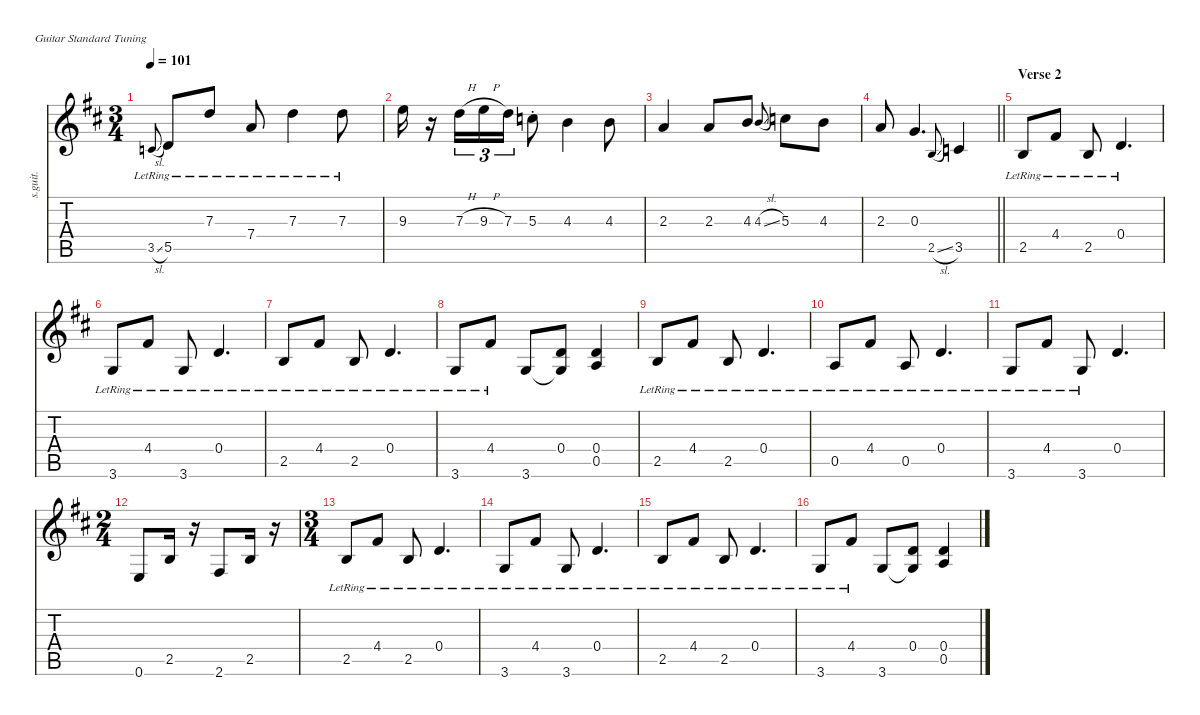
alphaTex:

\defaultSystemsLayout 4
\hideDynamics
\bracketExtendMode nobrackets
\otherSystemsTrackNameOrientation horizontal
\track ("Guitar 2" "s.guit.") {defaultSystemsLayout 32 instrument electricguitarclean}
\staff {score tabs}
\tuning (E4 B3 G3 D3 A2 E2)
\ts (3 4)
\tempo 101
\clef g2
\ks bminor
3.5{sl lr acc forcenatural}.8{gr onbeat dy mf beam Up} 5.5{lr acc forcenatural}.8{dy f beam Up} 7.3{lr acc forcenatural}.8{beam Up} 7.4{lr acc forcenatural}.8{beam Up} 7.3{lr acc forcenatural}.4{beam Down} 7.3{lr acc forcenatural}.8{beam Down} |
9.3{acc forcenatural}.16{beam Down} r.16{beam Down} 7.3{h acc forcenatural}.16{tu (3 2) beam Down} 9.3{h acc forcenatural}.16{tu (3 2) beam Down} 7.3{acc forcenatural}.16{tu (3 2) beam Down} 5.3{st acc forcenatural}.8{beam Down} 4.3{acc forcenatural}.4{beam Down} 4.3{acc forcenatural}.8{beam Down} |
2.3{acc forcenatural}.4{beam Up} 2.3{acc forcenatural}.8{beam Up} 4.3{acc forcenatural}.8{beam Up} 4.3{sl acc forcenatural}.8{gr onbeat dy mf beam Up} 5.3{acc forcenatural}.8{dy f beam Down} 4.3{acc forcenatural}.8{beam Down} |
\barLineRight lightlight
2.3{acc forcenatural}.8{beam Up} 0.3{acc forcenatural}.4{d beam Up} 2.5{sl acc forcenatural}.8{gr onbeat dy mf beam Up} 3.5{acc forcenatural}.4{dy f beam Up} |
\section ("" "Verse 2")
2.5{lr acc forcenatural}.8{beam Up} 4.4{lr acc #}.8{beam Up} 2.5{lr acc forcenatural}.8{beam Up} 0.4{lr acc forcenatural}.4{d beam Up} |
3.6{lr acc forcenatural}.8{beam Up} 4.4{lr acc #}.8{beam Up} 3.6{lr acc forcenatural}.8{beam Up} 0.4{lr acc forcenatural}.4{d beam Up} |
2.5{lr acc forcenatural}.8{beam Up} 4.4{lr acc #}.8{beam Up} 2.5{lr acc forcenatural}.8{beam Up} 0.4{lr acc forcenatural}.4{d beam Up} |
3.6{lr acc forcenatural}.8{beam Up} 4.4{lr acc #}.8{beam Up} 3.6{acc forcenatural}.8{beam Up} (0.4{acc forcenatural} 3.6{t acc forcenatural}).8{beam Up} (0.4{acc forcenatural} 0.5{acc forcenatural}).4{beam Up} |
2.5{lr acc forcenatural}.8{beam Up} 4.4{lr acc #}.8{beam Up} 2.5{lr acc forcenatural}.8{beam Up} 0.4{lr acc forcenatural}.4{d beam Up} |
0.5{lr acc forcenatural}.8{beam Up} 4.4{lr acc #}.8{beam Up} 0.5{lr acc forcenatural}.8{beam Up} 0.4{lr acc forcenatural}.4{d beam Up} |
3.6{lr acc forcenatural}.8{beam Up} 4.4{lr acc #}.8{beam Up} 3.6{lr acc forcenatural}.8{beam Up} 0.4{acc forcenatural}.4{d beam Up} |
\ts (2 4)
\beaming (8 2 2)
0.6{acc forcenatural}.8{beam Up} 2.5{acc forcenatural}.16{beam Up} r.16{beam Up} 2.6{acc #}.8{beam Up} 2.5{acc forcenatural}.16{beam Up} r.16{beam Up} |
\ts (3 4)
\beaming (8 2 2 2)
2.5{lr acc forcenatural}.8{beam Up} 4.4{lr acc #}.8{beam Up} 2.5{lr acc forcenatural}.8{beam Up} 0.4{lr acc forcenatural}.4{d beam Up} |
3.6{lr acc forcenatural}.8{beam Up} 4.4{lr acc #}.8{beam Up} 3.6{lr acc forcenatural}.8{beam Up} 0.4{lr acc forcenatural}.4{d beam Up} |
2.5{lr acc forcenatural}.8{beam Up} 4.4{lr acc #}.8{beam Up} 2.5{lr acc forcenatural}.8{beam Up} 0.4{lr acc forcenatural}.4{d beam Up} |
3.6{lr acc forcenatural}.8{beam Up} 4.4{lr acc #}.8{beam Up} 3.6{acc forcenatural}.8{beam Up} (0.4{acc forcenatural} 3.6{t acc forcenatural}).8{beam Up} (0.4{acc forcenatural} 0.5{acc forcenatural}).4{beam Up}
